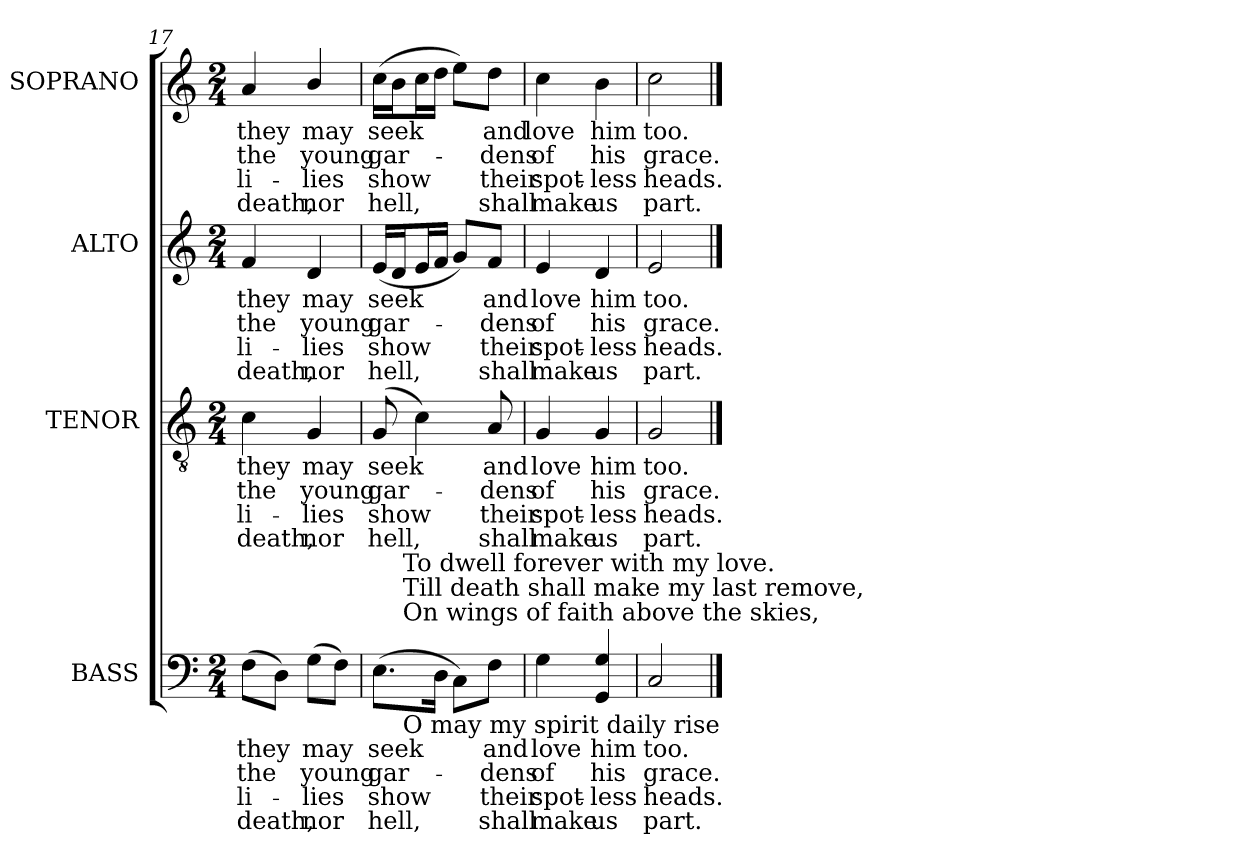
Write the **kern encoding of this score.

**kern	**text	**text	**text	**text	**kern	**text	**text	**text	**text	**kern	**text	**text	**text	**text	**kern	**text	**text	**text	**text
*part4	*part4	*part4	*part4	*part4	*part3	*part3	*part3	*part3	*part3	*part2	*part2	*part2	*part2	*part2	*part1	*part1	*part1	*part1	*part1
*staff4	*staff4	*staff4	*staff4	*staff4	*staff3	*staff3	*staff3	*staff3	*staff3	*staff2	*staff2	*staff2	*staff2	*staff2	*staff1	*staff1	*staff1	*staff1	*staff1
*I"BASS	*	*	*	*	*I"TENOR	*	*	*	*	*I"ALTO	*	*	*	*	*I"SOPRANO	*	*	*	*
*I'B.	*	*	*	*	*I'T.	*	*	*	*	*I'A.	*	*	*	*	*I'S.	*	*	*	*
*clefF4	*	*	*	*	*clefGv2	*	*	*	*	*clefG2	*	*	*	*	*clefG2	*	*	*	*
*	*	*	*	*	*ITrd7c12	*	*	*	*	*	*	*	*	*	*	*	*	*	*
*k[]	*	*	*	*	*k[]	*	*	*	*	*k[]	*	*	*	*	*k[]	*	*	*	*
*C:	*	*	*	*	*C:	*	*	*	*	*C:	*	*	*	*	*C:	*	*	*	*
*M2/4	*	*	*	*	*M2/4	*	*	*	*	*M2/4	*	*	*	*	*M2/4	*	*	*	*
=17	=17	=17	=17	=17	=17	=17	=17	=17	=17	=17	=17	=17	=17	=17	=17	=17	=17	=17	=17
!	!LO:LY:b:color=#000000	!LO:LY:b:color=#000000	!LO:LY:b:color=#000000	!LO:LY:b:color=#000000	!	!	!	!	!	!	!	!	!	!	!	!	!	!	!
!	!	!	!	!	!	!LO:LY:b:color=#000000	!LO:LY:b:color=#000000	!LO:LY:b:color=#000000	!LO:LY:b:color=#000000	!	!	!	!	!	!	!	!	!	!
!	!	!	!	!	!	!	!	!	!	!	!LO:LY:b:color=#000000	!LO:LY:b:color=#000000	!LO:LY:b:color=#000000	!LO:LY:b:color=#000000	!	!	!	!	!
!	!	!	!	!	!	!	!	!	!	!	!	!	!	!	!	!LO:LY:b:color=#000000	!LO:LY:b:color=#000000	!LO:LY:b:color=#000000	!LO:LY:b:color=#000000
(8Fi\L	they	the	li-	-death,	4Ci\	they	the	li-	-death,	4fi/	they	the	li-	-death,	4ai/	they	the	li-	-death,
8Di\J)	.	.	.	.	.	.	.	.	.	.	.	.	.	.	.	.	.	.	.
!	!LO:LY:b:color=#000000	!LO:LY:b:color=#000000	!LO:LY:b:color=#000000	!LO:LY:b:color=#000000	!	!	!	!	!	!	!	!	!	!	!	!	!	!	!
!	!	!	!	!	!	!LO:LY:b:color=#000000	!LO:LY:b:color=#000000	!LO:LY:b:color=#000000	!LO:LY:b:color=#000000	!	!	!	!	!	!	!	!	!	!
!	!	!	!	!	!	!	!	!	!	!	!LO:LY:b:color=#000000	!LO:LY:b:color=#000000	!LO:LY:b:color=#000000	!LO:LY:b:color=#000000	!	!	!	!	!
!	!	!	!	!	!	!	!	!	!	!	!	!	!	!	!	!LO:LY:b:color=#000000	!LO:LY:b:color=#000000	!LO:LY:b:color=#000000	!LO:LY:b:color=#000000
(8Gi\L	may	young	lies	nor	4GGi/	may	young	lies	nor	4di/	may	young	lies	nor	4bi/	may	young	lies	nor
8Fi\J)	.	.	.	.	.	.	.	.	.	.	.	.	.	.	.	.	.	.	.
=18	=18	=18	=18	=18	=18	=18	=18	=18	=18	=18	=18	=18	=18	=18	=18	=18	=18	=18	=18
!	!LO:LY:b:color=#000000	!LO:LY:b:color=#000000	!LO:LY:b:color=#000000	!LO:LY:b:color=#000000	!	!	!	!	!	!	!	!	!	!	!	!	!	!	!
!	!	!	!	!	!	!LO:LY:b:color=#000000	!LO:LY:b:color=#000000	!LO:LY:b:color=#000000	!LO:LY:b:color=#000000	!	!	!	!	!	!	!	!	!	!
!	!	!	!	!	!	!	!	!	!	!	!LO:LY:b:color=#000000	!LO:LY:b:color=#000000	!LO:LY:b:color=#000000	!LO:LY:b:color=#000000	!	!	!	!	!
!	!	!	!	!	!	!	!	!	!	!	!	!	!	!	!	!LO:LY:b:color=#000000	!LO:LY:b:color=#000000	!LO:LY:b:color=#000000	!LO:LY:b:color=#000000
*^	*	*	*	*	*	*	*	*	*	*	*	*	*	*	*	*	*	*	*
(8.Ei\L	16ryy	seek	gar-	show	hell,	(8GGi/	seek	gar-	show	hell,	(16ei/LL	seek	gar-	show	hell,	(16cci\LL	seek	gar-	show	hell,
.	64..ryy	.	.	.	.	.	.	.	.	.	16di/J	.	.	.	.	16bi\J	.	.	.	.
!	!LO:TX:b:t=O may my spirit daily rise	!	!	!	!	!	!	!	!	!	!	!	!	!	!	!	!	!	!	!
!	!LO:TX:t=On wings of faith above the skies,	!	!	!	!	!	!	!	!	!	!	!	!	!	!	!	!	!	!	!
!	!LO:TX:t=Till death shall make my last remove,	!	!	!	!	!	!	!	!	!	!	!	!	!	!	!	!	!	!	!
!	!LO:TX:t=To dwell forever with my love.	!	!	!	!	!	!	!	!	!	!	!	!	!	!	!	!	!	!	!
.	4ryy	.	.	.	.	.	.	.	.	.	.	.	.	.	.	.	.	.	.	.
.	.	.	.	.	.	4Ci\)	.	.	.	.	16ei/L	.	.	.	.	16cci\L	.	.	.	.
16Di\Jk	.	.	.	.	.	.	.	.	.	.	16fi/JJ	.	.	.	.	16ddi\JJ	.	.	.	.
8Ci\L)	.	.	.	.	.	.	.	.	.	.	8gi/L)	.	.	.	.	8eei\L)	.	.	.	.
.	8ryy	.	.	.	.	.	.	.	.	.	.	.	.	.	.	.	.	.	.	.
!	!	!LO:LY:b:color=#000000	!LO:LY:b:color=#000000	!LO:LY:b:color=#000000	!LO:LY:b:color=#000000	!	!	!	!	!	!	!	!	!	!	!	!	!	!	!
!	!	!	!	!	!	!	!LO:LY:b:color=#000000	!LO:LY:b:color=#000000	!LO:LY:b:color=#000000	!LO:LY:b:color=#000000	!	!	!	!	!	!	!	!	!	!
!	!	!	!	!	!	!	!	!	!	!	!	!LO:LY:b:color=#000000	!LO:LY:b:color=#000000	!LO:LY:b:color=#000000	!LO:LY:b:color=#000000	!	!	!	!	!
!	!	!	!	!	!	!	!	!	!	!	!	!	!	!	!	!	!LO:LY:b:color=#000000	!LO:LY:b:color=#000000	!LO:LY:b:color=#000000	!LO:LY:b:color=#000000
8Fi\J	.	and	-dens	their	shall	8AAi/	and	-dens	their	shall	8fi/J	and	-dens	their	shall	8ddi\J	and	-dens	their	shall
.	32ryy	.	.	.	.	.	.	.	.	.	.	.	.	.	.	.	.	.	.	.
.	256ryy	.	.	.	.	.	.	.	.	.	.	.	.	.	.	.	.	.	.	.
*v	*v	*	*	*	*	*	*	*	*	*	*	*	*	*	*	*	*	*	*	*
=19	=19	=19	=19	=19	=19	=19	=19	=19	=19	=19	=19	=19	=19	=19	=19	=19	=19	=19	=19
*^	*	*	*	*	*	*	*	*	*	*	*	*	*	*	*	*	*	*	*
!	!	!LO:LY:b:color=#000000	!LO:LY:b:color=#000000	!LO:LY:b:color=#000000	!LO:LY:b:color=#000000	!	!	!	!	!	!	!	!	!	!	!	!	!	!	!
*v	*v	*	*	*	*	*	*	*	*	*	*	*	*	*	*	*	*	*	*	*
*^	*	*	*	*	*	*	*	*	*	*	*	*	*	*	*	*	*	*	*
!	!	!	!	!	!	!	!LO:LY:b:color=#000000	!LO:LY:b:color=#000000	!LO:LY:b:color=#000000	!LO:LY:b:color=#000000	!	!	!	!	!	!	!	!	!	!
*v	*v	*	*	*	*	*	*	*	*	*	*	*	*	*	*	*	*	*	*	*
*^	*	*	*	*	*	*	*	*	*	*	*	*	*	*	*	*	*	*	*
!	!	!	!	!	!	!	!	!	!	!	!	!LO:LY:b:color=#000000	!LO:LY:b:color=#000000	!LO:LY:b:color=#000000	!LO:LY:b:color=#000000	!	!	!	!	!
*v	*v	*	*	*	*	*	*	*	*	*	*	*	*	*	*	*	*	*	*	*
*^	*	*	*	*	*	*	*	*	*	*	*	*	*	*	*	*	*	*	*
!	!	!	!	!	!	!	!	!	!	!	!	!	!	!	!	!	!LO:LY:b:color=#000000	!LO:LY:b:color=#000000	!LO:LY:b:color=#000000	!LO:LY:b:color=#000000
*v	*v	*	*	*	*	*	*	*	*	*	*	*	*	*	*	*	*	*	*	*
4Gi\	love	of	spot-	-make	4GGi/	love	of	spot-	-make	4ei/	love	of	spot-	-make	4cci\	love	of	spot-	-make
!	!LO:LY:b:color=#000000	!LO:LY:b:color=#000000	!LO:LY:b:color=#000000	!LO:LY:b:color=#000000	!	!	!	!	!	!	!	!	!	!	!	!	!	!	!
!	!	!	!	!	!	!LO:LY:b:color=#000000	!LO:LY:b:color=#000000	!LO:LY:b:color=#000000	!LO:LY:b:color=#000000	!	!	!	!	!	!	!	!	!	!
!	!	!	!	!	!	!	!	!	!	!	!LO:LY:b:color=#000000	!LO:LY:b:color=#000000	!LO:LY:b:color=#000000	!LO:LY:b:color=#000000	!	!	!	!	!
!	!	!	!	!	!	!	!	!	!	!	!	!	!	!	!	!LO:LY:b:color=#000000	!LO:LY:b:color=#000000	!LO:LY:b:color=#000000	!LO:LY:b:color=#000000
4GGi/ 4Gi	him	his	less	us	4GGi/	him	his	less	us	4di/	him	his	less	us	4bi\	him	his	less	us
=20	=20	=20	=20	=20	=20	=20	=20	=20	=20	=20	=20	=20	=20	=20	=20	=20	=20	=20	=20
!	!LO:LY:b:color=#000000	!LO:LY:b:color=#000000	!LO:LY:b:color=#000000	!LO:LY:b:color=#000000	!	!	!	!	!	!	!	!	!	!	!	!	!	!	!
!	!	!	!	!	!	!LO:LY:b:color=#000000	!LO:LY:b:color=#000000	!LO:LY:b:color=#000000	!LO:LY:b:color=#000000	!	!	!	!	!	!	!	!	!	!
!	!	!	!	!	!	!	!	!	!	!	!LO:LY:b:color=#000000	!LO:LY:b:color=#000000	!LO:LY:b:color=#000000	!LO:LY:b:color=#000000	!	!	!	!	!
!	!	!	!	!	!	!	!	!	!	!	!	!	!	!	!	!LO:LY:b:color=#000000	!LO:LY:b:color=#000000	!LO:LY:b:color=#000000	!LO:LY:b:color=#000000
2Ci/	too.	grace.	heads.	part.	2GGi/	too.	grace.	heads.	part.	2ei/	too.	grace.	heads.	part.	2cci\	too.	grace.	heads.	part.
==	==	==	==	==	==	==	==	==	==	==	==	==	==	==	==	==	==	==	==
*-	*-	*-	*-	*-	*-	*-	*-	*-	*-	*-	*-	*-	*-	*-	*-	*-	*-	*-	*-
